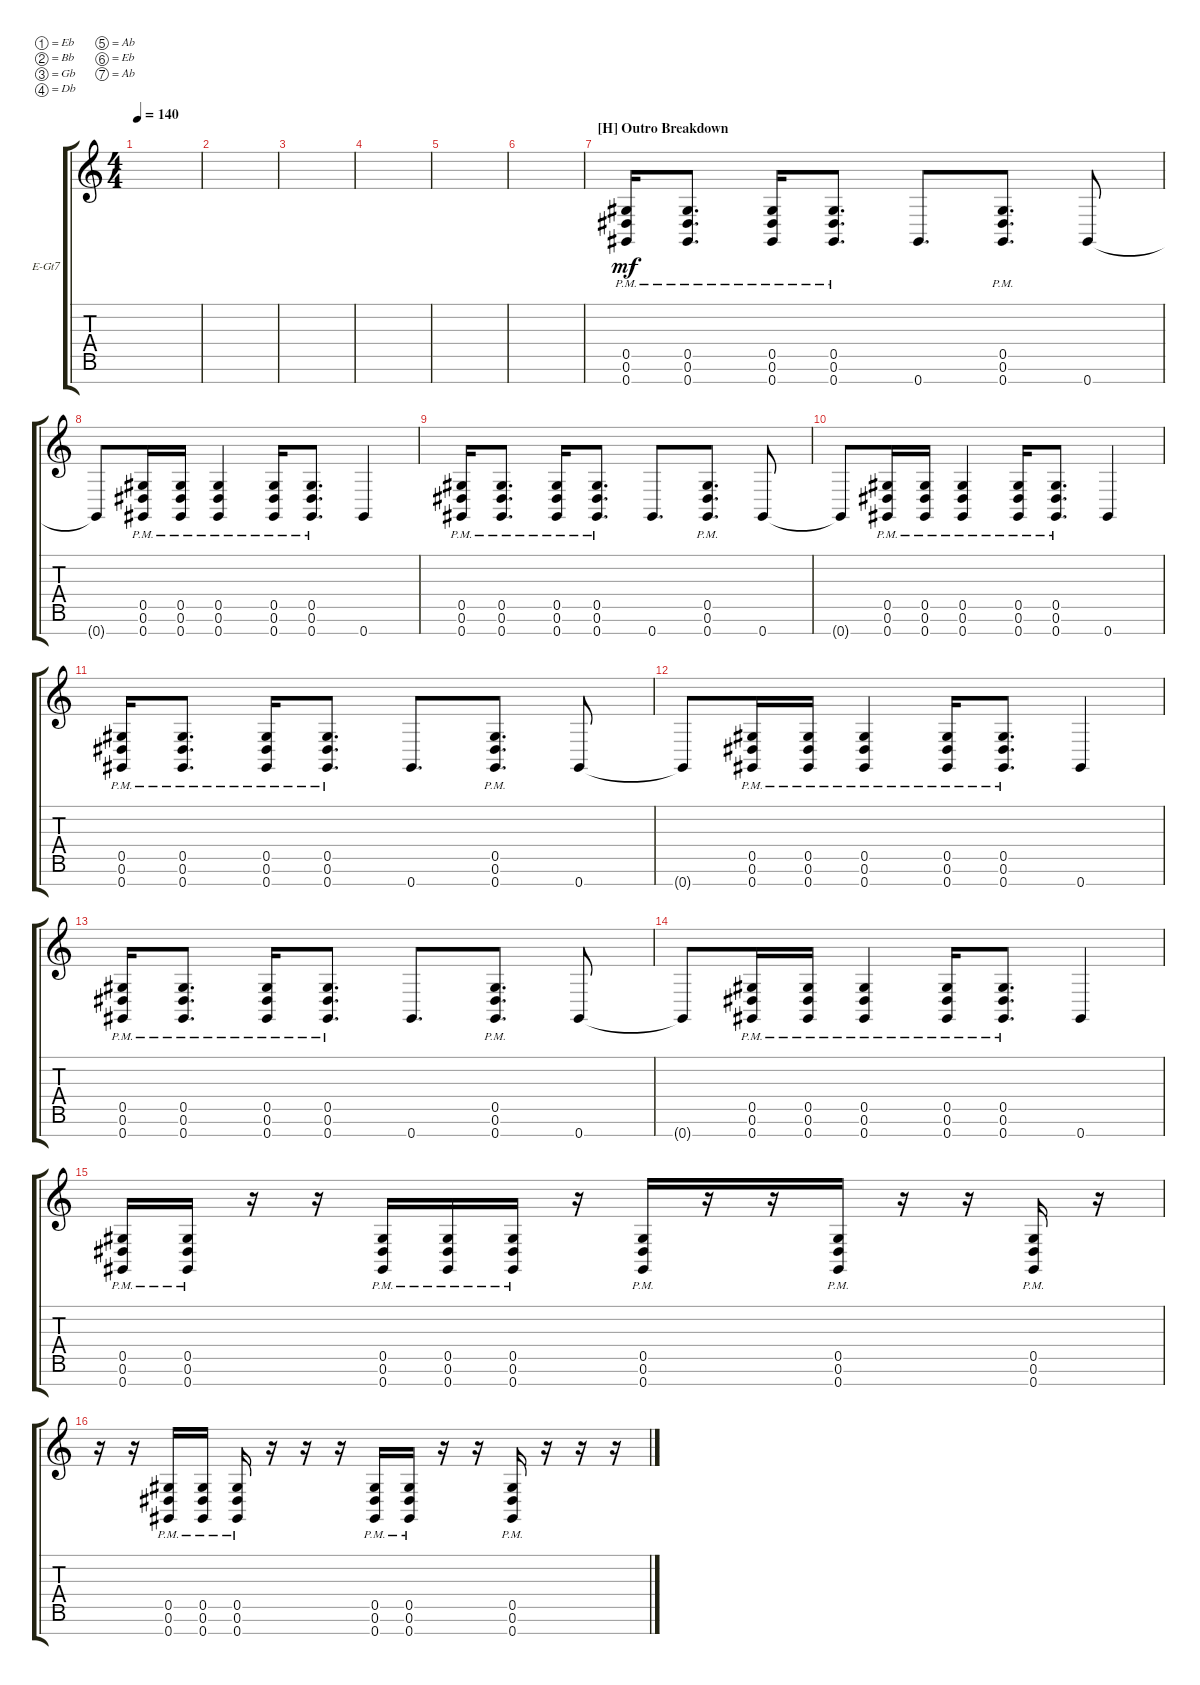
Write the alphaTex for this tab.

\bracketExtendMode groupsimilarinstruments
\firstSystemTrackNameOrientation horizontal
\otherSystemsTrackNameOrientation horizontal
\track ("Right Guitar" "E-Gt7") {instrument distortionguitar}
\staff {score tabs}
\tuning (Eb4 Bb3 Gb3 Db3 Ab2 Eb2 Ab1)
\ts (4 4)
\tempo 140
\clef g2
\ks c
|
|
|
|
|
|
\section ("H" "Outro Breakdown")
(0.7{pm} 0.6{pm} 0.5{pm}).16{dy mf} (0.7{pm} 0.6{pm} 0.5{pm}).8{d} (0.7{pm} 0.6{pm} 0.5{pm}).16 (0.7{pm} 0.6{pm} 0.5{pm}).8{d} 0.7.8{d} (0.6{pm} 0.7{pm} 0.5{pm}).8{d} 0.7.8 |
0.7{t}.8 (0.7{pm} 0.6{pm} 0.5{pm}).16 (0.7{pm} 0.6{pm} 0.5{pm}).16 (0.7{pm} 0.6{pm} 0.5{pm}).4 (0.7{pm} 0.5{pm} 0.6{pm}).16 (0.7{pm} 0.5{pm} 0.6{pm}).8{d} 0.7.4 |
(0.7{pm} 0.6{pm} 0.5{pm}).16 (0.7{pm} 0.6{pm} 0.5{pm}).8{d} (0.7{pm} 0.6{pm} 0.5{pm}).16 (0.7{pm} 0.6{pm} 0.5{pm}).8{d} 0.7.8{d} (0.6{pm} 0.7{pm} 0.5{pm}).8{d} 0.7.8 |
0.7{t}.8 (0.7{pm} 0.6{pm} 0.5{pm}).16 (0.7{pm} 0.6{pm} 0.5{pm}).16 (0.7{pm} 0.6{pm} 0.5{pm}).4 (0.7{pm} 0.5{pm} 0.6{pm}).16 (0.7{pm} 0.5{pm} 0.6{pm}).8{d} 0.7.4 |
(0.7{pm} 0.6{pm} 0.5{pm}).16 (0.7{pm} 0.6{pm} 0.5{pm}).8{d} (0.7{pm} 0.6{pm} 0.5{pm}).16 (0.7{pm} 0.6{pm} 0.5{pm}).8{d} 0.7.8{d} (0.6{pm} 0.7{pm} 0.5{pm}).8{d} 0.7.8 |
0.7{t}.8 (0.7{pm} 0.6{pm} 0.5{pm}).16 (0.7{pm} 0.6{pm} 0.5{pm}).16 (0.7{pm} 0.6{pm} 0.5{pm}).4 (0.7{pm} 0.5{pm} 0.6{pm}).16 (0.7{pm} 0.5{pm} 0.6{pm}).8{d} 0.7.4 |
(0.7{pm} 0.6{pm} 0.5{pm}).16 (0.7{pm} 0.6{pm} 0.5{pm}).8{d} (0.7{pm} 0.6{pm} 0.5{pm}).16 (0.7{pm} 0.6{pm} 0.5{pm}).8{d} 0.7.8{d} (0.6{pm} 0.7{pm} 0.5{pm}).8{d} 0.7.8 |
0.7{t}.8 (0.7{pm} 0.6{pm} 0.5{pm}).16 (0.7{pm} 0.6{pm} 0.5{pm}).16 (0.7{pm} 0.6{pm} 0.5{pm}).4 (0.7{pm} 0.5{pm} 0.6{pm}).16 (0.7{pm} 0.5{pm} 0.6{pm}).8{d} 0.7.4 |
(0.7{pm} 0.6{pm} 0.5{pm}).16 (0.7{pm} 0.6{pm} 0.5{pm}).16 r.16 r.16 (0.7{pm} 0.6{pm} 0.5{pm}).16 (0.7{pm} 0.6{pm} 0.5{pm}).16 (0.7{pm} 0.6{pm} 0.5{pm}).16 r.16 (0.7{pm} 0.6{pm} 0.5{pm}).16 r.16 r.16 (0.7{pm} 0.6{pm} 0.5{pm}).16 r.16 r.16 (0.7{pm} 0.6{pm} 0.5{pm}).16 r.16 |
r.16 r.16 (0.7{pm} 0.5{pm} 0.6{pm}).16 (0.7{pm} 0.5{pm} 0.6{pm}).16 (0.7{pm} 0.5{pm} 0.6{pm}).16 r.16 r.16 r.16 (0.7{pm} 0.5{pm} 0.6{pm}).16 (0.7{pm} 0.5{pm} 0.6{pm}).16 r.16 r.16 (0.7{pm} 0.5{pm} 0.6{pm}).16 r.16 r.16 r.16
